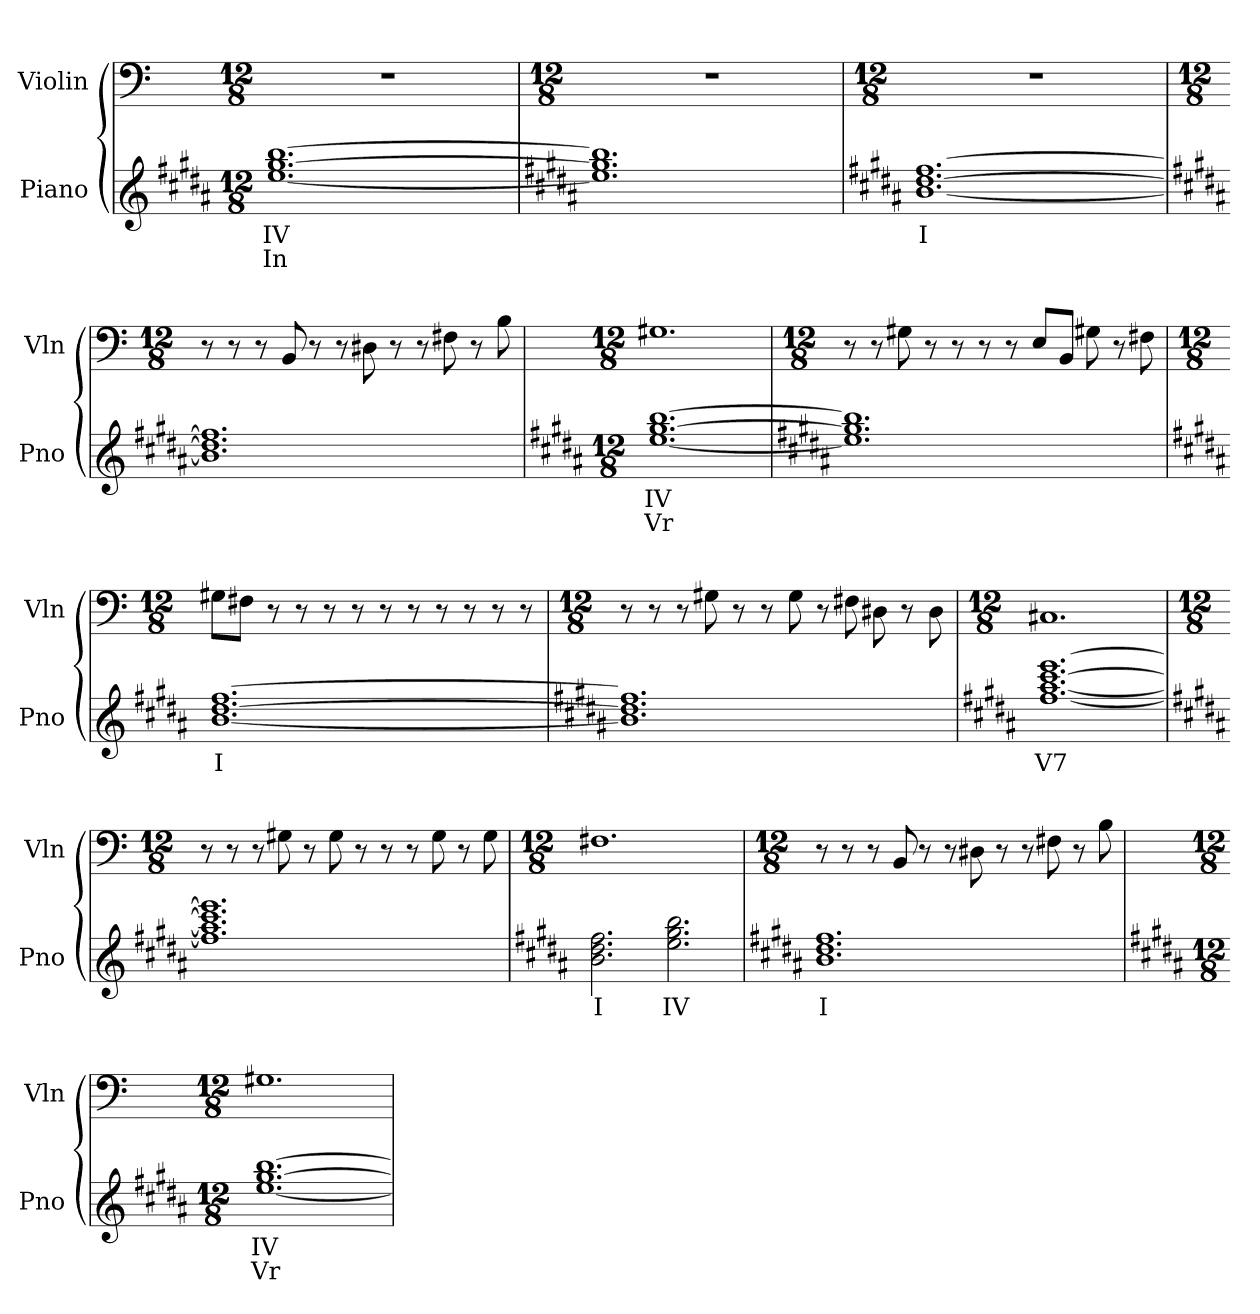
**kern	**text	**text	**kern
*part2	*part2	*part2	*part1
*staff2	*staff2	*staff2	*staff1
*I"Piano	*	*	*I"Violin
*I'Pno	*	*	*I'Vln
*k[f#c#g#d#a#]	*	*	*
*B:	*	*	*
*M12/8	*	*	*M12/8
=	=	=	=
[1.ee [1.gg# [1.bb	IV	In	1.r
=	=	=	=
*k[f#c#g#d#a#]	*	*	*
*B:	*	*	*
*	*	*	*M12/8
1.ee] 1.gg#] 1.bb]	.	.	1.r
=	=	=	=
*k[f#c#g#d#a#]	*	*	*
*B:	*	*	*
*	*	*	*M12/8
[1.b [1.dd# [1.ff#	I	.	1.r
=	=	=	=
*k[f#c#g#d#a#]	*	*	*
*B:	*	*	*
*	*	*	*M12/8
1.b] 1.dd#] 1.ff#]	.	.	8r
.	.	.	8r
.	.	.	8r
.	.	.	8BB
.	.	.	8r
.	.	.	8r
.	.	.	8D#X
.	.	.	8r
.	.	.	8r
.	.	.	8F#X
.	.	.	8r
.	.	.	8B
=	=	=	=
*k[f#c#g#d#a#]	*	*	*
*B:	*	*	*
*M12/8	*	*	*M12/8
[1.ee [1.gg# [1.bb	IV	Vr	1.G#X
=	=	=	=
*k[f#c#g#d#a#]	*	*	*
*B:	*	*	*
*	*	*	*M12/8
1.ee] 1.gg#] 1.bb]	.	.	8r
.	.	.	8r
.	.	.	8G#X
.	.	.	8r
.	.	.	8r
.	.	.	8r
.	.	.	8r
.	.	.	8EL
.	.	.	8BBJ
.	.	.	8G#X
.	.	.	8r
.	.	.	8F#X
=	=	=	=
*k[f#c#g#d#a#]	*	*	*
*B:	*	*	*
*	*	*	*M12/8
[1.b [1.dd# [1.ff#	I	.	8G#XL
.	.	.	8F#XJ
.	.	.	8r
.	.	.	8r
.	.	.	8r
.	.	.	8r
.	.	.	8r
.	.	.	8r
.	.	.	8r
.	.	.	8r
.	.	.	8r
.	.	.	8r
=	=	=	=
*k[f#c#g#d#a#]	*	*	*
*B:	*	*	*
*	*	*	*M12/8
1.b] 1.dd#] 1.ff#]	.	.	8r
.	.	.	8r
.	.	.	8r
.	.	.	8G#X
.	.	.	8r
.	.	.	8r
.	.	.	8G#
.	.	.	8r
.	.	.	8F#X
.	.	.	8D#X
.	.	.	8r
.	.	.	8D#
=	=	=	=
*k[f#c#g#d#a#]	*	*	*
*B:	*	*	*
*	*	*	*M12/8
[1.ff# [1.aa# [1.ccc# [1.eee	V7	.	1.C#X
=	=	=	=
*k[f#c#g#d#a#]	*	*	*
*B:	*	*	*
*	*	*	*M12/8
1.ff#] 1.aa#] 1.ccc#] 1.eee]	.	.	8r
.	.	.	8r
.	.	.	8r
.	.	.	8G#X
.	.	.	8r
.	.	.	8G#
.	.	.	8r
.	.	.	8r
.	.	.	8r
.	.	.	8G#
.	.	.	8r
.	.	.	8G#
=	=	=	=
*k[f#c#g#d#a#]	*	*	*
*B:	*	*	*
*	*	*	*M12/8
2.b 2.dd# 2.ff#	I	.	1.F#X
2.ee 2.gg# 2.bb	IV	.	.
=	=	=	=
*k[f#c#g#d#a#]	*	*	*
*B:	*	*	*
*	*	*	*M12/8
1.b 1.dd# 1.ff#	I	.	8r
.	.	.	8r
.	.	.	8r
.	.	.	8BB
.	.	.	8r
.	.	.	8r
.	.	.	8D#X
.	.	.	8r
.	.	.	8r
.	.	.	8F#X
.	.	.	8r
.	.	.	8B
=	=	=	=
*k[f#c#g#d#a#]	*	*	*
*B:	*	*	*
*M12/8	*	*	*M12/8
[1.ee [1.gg# [1.bb	IV	Vr	1.G#X
=	=	=	=
*-	*-	*-	*-
